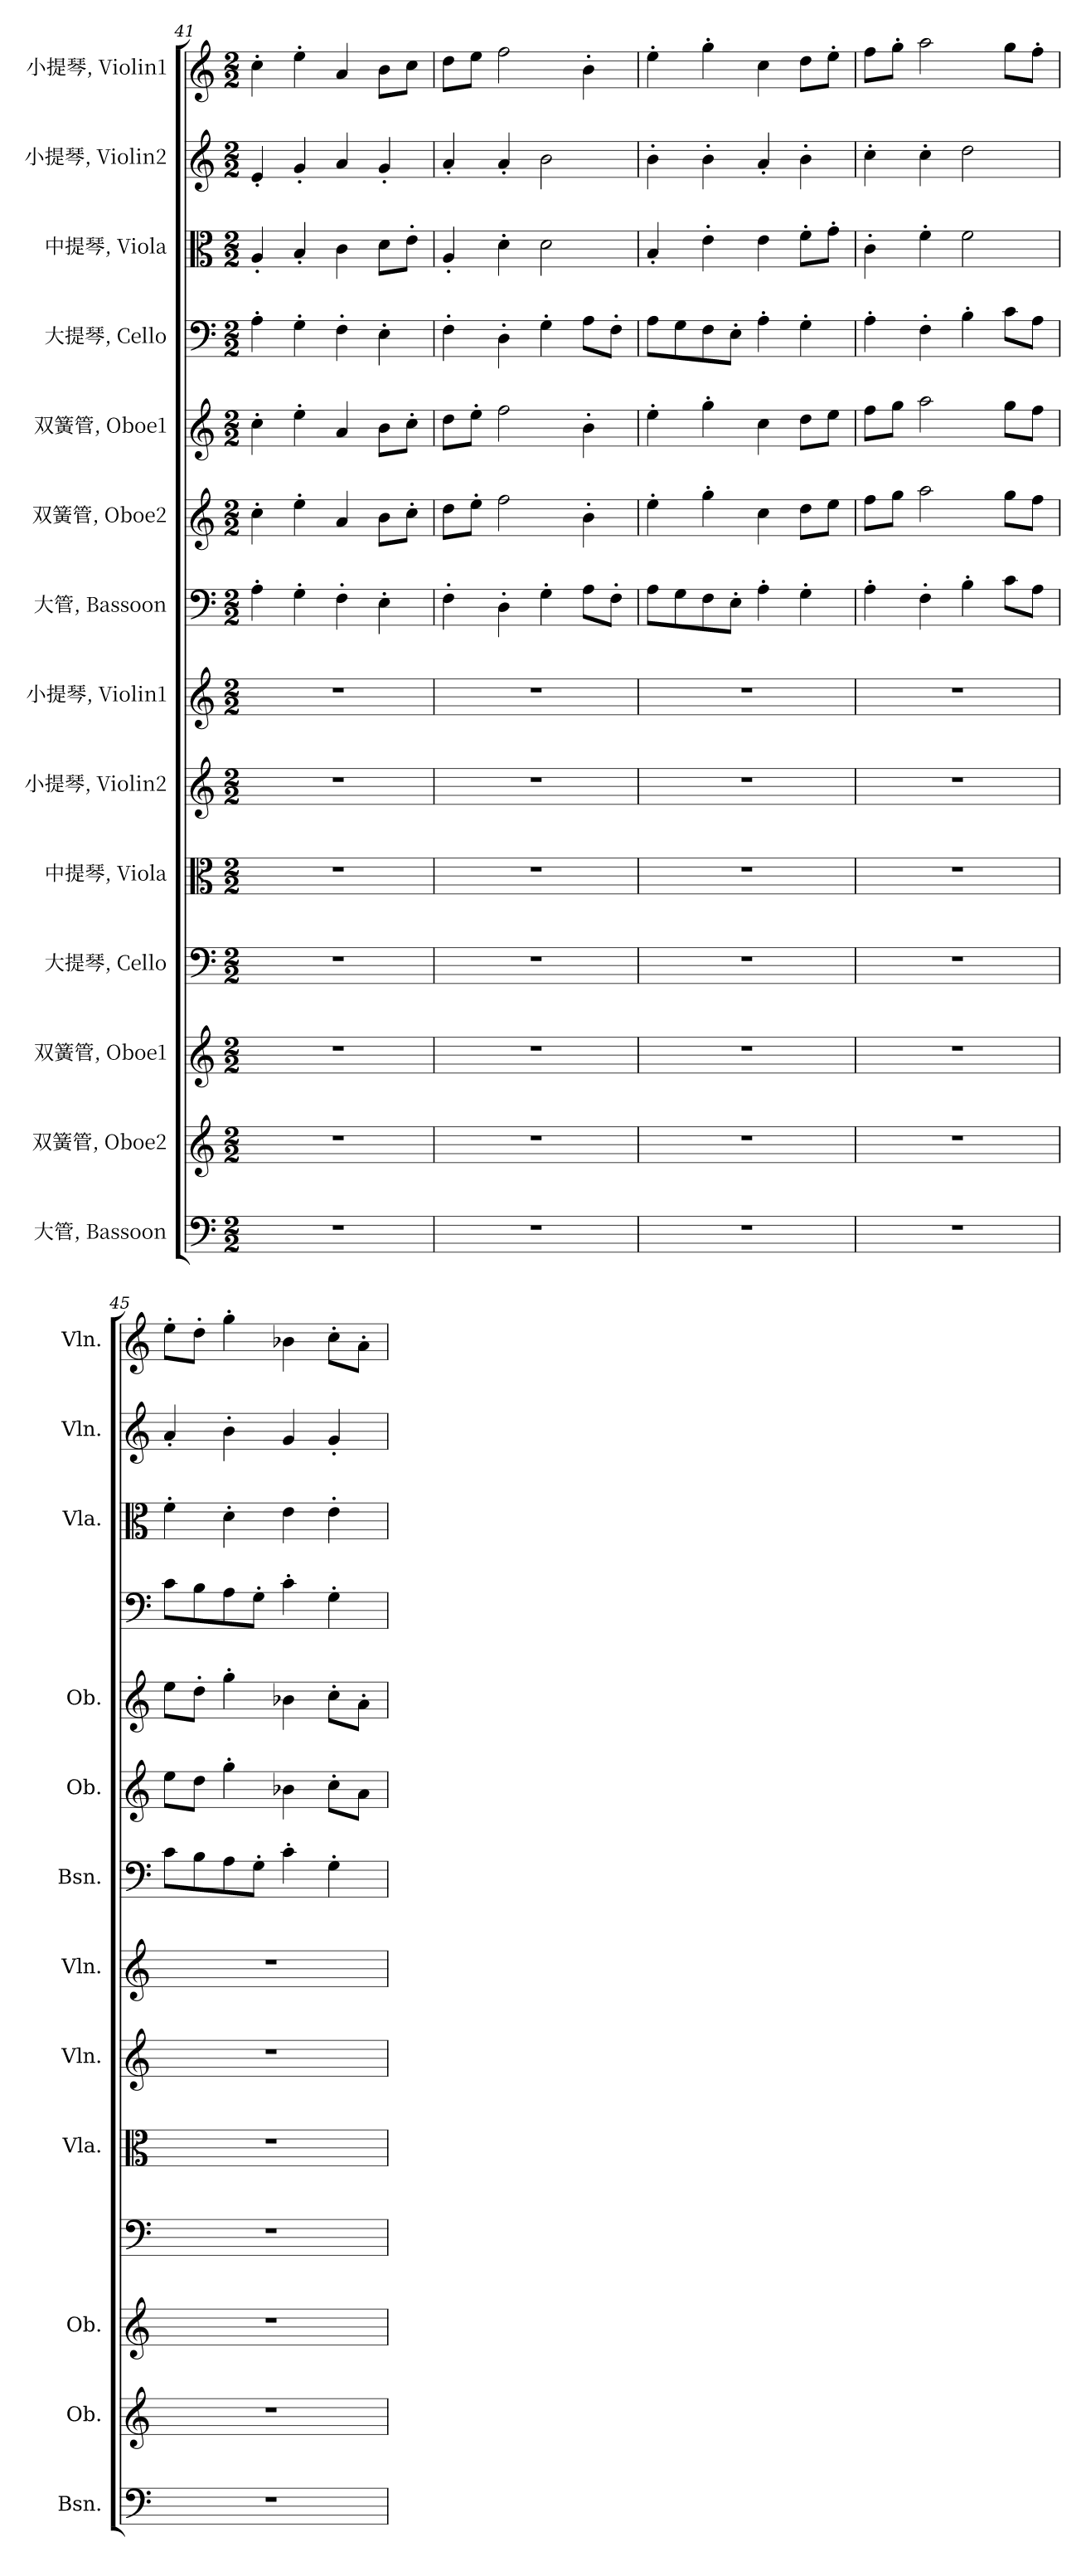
**kern	**kern	**kern	**kern	**kern	**kern	**kern	**kern	**kern	**kern	**kern	**kern	**kern	**kern
*part14	*part13	*part12	*part11	*part10	*part9	*part8	*part7	*part6	*part5	*part4	*part3	*part2	*part1
*staff14	*staff13	*staff12	*staff11	*staff10	*staff9	*staff8	*staff7	*staff6	*staff5	*staff4	*staff3	*staff2	*staff1
*I"大管, Bassoon	*I"双簧管, Oboe2	*I"双簧管, Oboe1	*I"大提琴, Cello	*I"中提琴, Viola	*I"小提琴, Violin2	*I"小提琴, Violin1	*I"大管, Bassoon	*I"双簧管, Oboe2	*I"双簧管, Oboe1	*I"大提琴, Cello	*I"中提琴, Viola	*I"小提琴, Violin2	*I"小提琴, Violin1
*I'Bsn.	*I'Ob.	*I'Ob.	*	*I'Vla.	*I'Vln.	*I'Vln.	*I'Bsn.	*I'Ob.	*I'Ob.	*	*I'Vla.	*I'Vln.	*I'Vln.
*clefF4	*clefG2	*clefG2	*clefF4	*clefC3	*clefG2	*clefG2	*clefF4	*clefG2	*clefG2	*clefF4	*clefC3	*clefG2	*clefG2
*k[]	*k[]	*k[]	*k[]	*k[]	*k[]	*k[]	*k[]	*k[]	*k[]	*k[]	*k[]	*k[]	*k[]
*M2/2	*M2/2	*M2/2	*M2/2	*M2/2	*M2/2	*M2/2	*M2/2	*M2/2	*M2/2	*M2/2	*M2/2	*M2/2	*M2/2
=41	=41	=41	=41	=41	=41	=41	=41	=41	=41	=41	=41	=41	=41
1r	1r	1r	1r	1r	1r	1r	4A'\	4cc'\	4cc'\	4A'\	4A'/	4e'/	4cc'\
.	.	.	.	.	.	.	4G'\	4ee'\	4ee'\	4G'\	4B'/	4g'/	4ee'\
.	.	.	.	.	.	.	4F'\	4a/	4a/	4F'\	4c\	4a/	4a/
.	.	.	.	.	.	.	4E'\	8b\L	8b\L	4E'\	8d\L	4g'/	8b\L
.	.	.	.	.	.	.	.	8cc'\J	8cc'\J	.	8e'\J	.	8cc\J
=42	=42	=42	=42	=42	=42	=42	=42	=42	=42	=42	=42	=42	=42
1r	1r	1r	1r	1r	1r	1r	4F'\	8dd\L	8dd\L	4F'\	4A'/	4a'/	8dd\L
.	.	.	.	.	.	.	.	8ee'\J	8ee'\J	.	.	.	8ee\J
.	.	.	.	.	.	.	4D'\	2ff\	2ff\	4D'\	4d'\	4a'/	2ff\
.	.	.	.	.	.	.	4G'\	.	.	4G'\	2d\	2b\	.
.	.	.	.	.	.	.	8A\L	4b'\	4b'\	8A\L	.	.	4b'\
.	.	.	.	.	.	.	8F'\J	.	.	8F'\J	.	.	.
=43	=43	=43	=43	=43	=43	=43	=43	=43	=43	=43	=43	=43	=43
1r	1r	1r	1r	1r	1r	1r	8A\L	4ee'\	4ee'\	8A\L	4B'/	4b'\	4ee'\
.	.	.	.	.	.	.	8G\	.	.	8G\	.	.	.
.	.	.	.	.	.	.	8F\	4gg'\	4gg'\	8F\	4e'\	4b'\	4gg'\
.	.	.	.	.	.	.	8E'\J	.	.	8E'\J	.	.	.
.	.	.	.	.	.	.	4A'\	4cc\	4cc\	4A'\	4e\	4a'/	4cc\
.	.	.	.	.	.	.	4G'\	8dd\L	8dd\L	4G'\	8f'\L	4b'\	8dd\L
.	.	.	.	.	.	.	.	8ee\J	8ee\J	.	8g'\J	.	8ee'\J
=44	=44	=44	=44	=44	=44	=44	=44	=44	=44	=44	=44	=44	=44
1r	1r	1r	1r	1r	1r	1r	4A'\	8ff\L	8ff\L	4A'\	4c'\	4cc'\	8ff\L
.	.	.	.	.	.	.	.	8gg\J	8gg\J	.	.	.	8gg'\J
.	.	.	.	.	.	.	4F'\	2aa\	2aa\	4F'\	4f'\	4cc'\	2aa\
.	.	.	.	.	.	.	4B'\	.	.	4B'\	2f\	2dd\	.
.	.	.	.	.	.	.	8c\L	8gg\L	8gg\L	8c\L	.	.	8gg\L
.	.	.	.	.	.	.	8A\J	8ff\J	8ff\J	8A\J	.	.	8ff'\J
!!LO:PB:g=z
=45	=45	=45	=45	=45	=45	=45	=45	=45	=45	=45	=45	=45	=45
1r	1r	1r	1r	1r	1r	1r	8c\L	8ee\L	8ee\L	8c\L	4f'\	4a'/	8ee'\L
.	.	.	.	.	.	.	8B\	8dd\J	8dd'\J	8B\	.	.	8dd'\J
.	.	.	.	.	.	.	8A\	4gg'\	4gg'\	8A\	4d'\	4b'\	4gg'\
.	.	.	.	.	.	.	8G'\J	.	.	8G'\J	.	.	.
.	.	.	.	.	.	.	4c'\	4b-X\	4b-X\	4c'\	4e\	4g/	4b-X\
.	.	.	.	.	.	.	4G'\	8cc'\L	8cc'\L	4G'\	4e'\	4g'/	8cc'\L
.	.	.	.	.	.	.	.	8a\J	8a'\J	.	.	.	8a'\J
=	=	=	=	=	=	=	=	=	=	=	=	=	=
*-	*-	*-	*-	*-	*-	*-	*-	*-	*-	*-	*-	*-	*-
